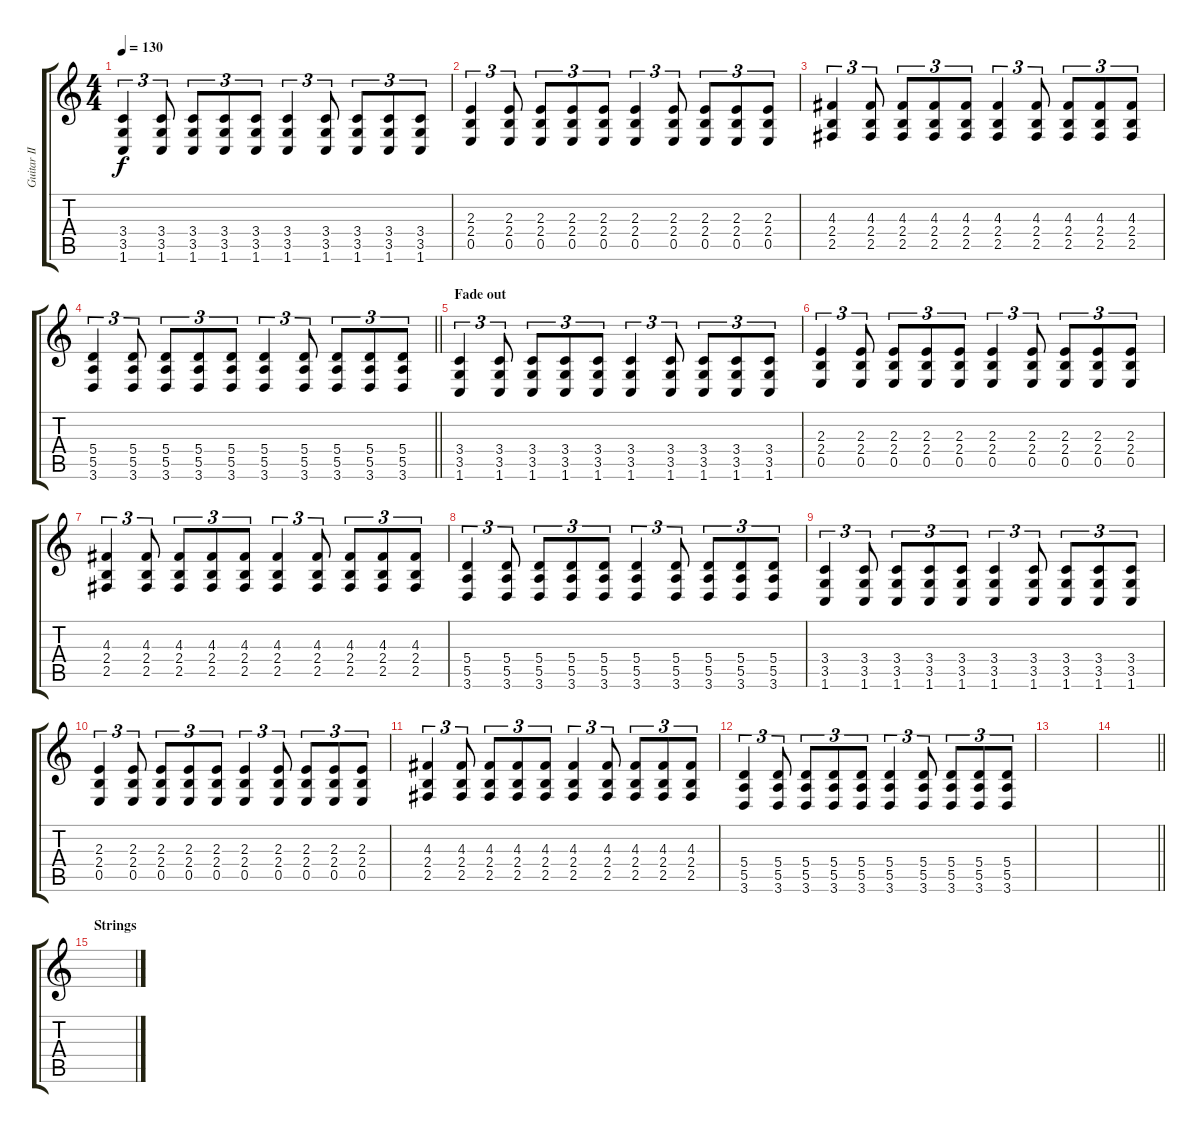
\track ("Guitar II" "Guitar II") {instrument distortionguitar}
\staff {score tabs}
\tuning (B3 Gb3 D3 A2 E2 B1) {hide}
\ts (4 4)
\tempo 130
\clef g2
\ks c
(3.4 3.5 1.6).4{tu (3 2) dy f} (3.4 3.5 1.6).8{tu (3 2)} (3.4 3.5 1.6).8{tu (3 2)} (3.4 3.5 1.6).8{tu (3 2)} (3.4 3.5 1.6).8{tu (3 2)} (3.4 3.5 1.6).4{tu (3 2)} (3.4 3.5 1.6).8{tu (3 2)} (3.4 3.5 1.6).8{tu (3 2)} (3.4 3.5 1.6).8{tu (3 2)} (3.4 3.5 1.6).8{tu (3 2)} |
(2.3 2.4 0.5).4{tu (3 2)} (2.3 2.4 0.5).8{tu (3 2)} (2.3 2.4 0.5).8{tu (3 2)} (2.3 2.4 0.5).8{tu (3 2)} (2.3 2.4 0.5).8{tu (3 2)} (2.3 2.4 0.5).4{tu (3 2)} (2.3 2.4 0.5).8{tu (3 2)} (2.3 2.4 0.5).8{tu (3 2)} (2.3 2.4 0.5).8{tu (3 2)} (2.3 2.4 0.5).8{tu (3 2)} |
(4.3 2.4 2.5).4{tu (3 2)} (4.3 2.4 2.5).8{tu (3 2)} (4.3 2.4 2.5).8{tu (3 2)} (4.3 2.4 2.5).8{tu (3 2)} (4.3 2.4 2.5).8{tu (3 2)} (4.3 2.4 2.5).4{tu (3 2)} (4.3 2.4 2.5).8{tu (3 2)} (4.3 2.4 2.5).8{tu (3 2)} (4.3 2.4 2.5).8{tu (3 2)} (4.3 2.4 2.5).8{tu (3 2)} |
\barLineRight lightlight
(5.4 5.5 3.6).4{tu (3 2)} (5.4 5.5 3.6).8{tu (3 2)} (5.4 5.5 3.6).8{tu (3 2)} (5.4 5.5 3.6).8{tu (3 2)} (5.4 5.5 3.6).8{tu (3 2)} (5.4 5.5 3.6).4{tu (3 2)} (5.4 5.5 3.6).8{tu (3 2)} (5.4 5.5 3.6).8{tu (3 2)} (5.4 5.5 3.6).8{tu (3 2)} (5.4 5.5 3.6).8{tu (3 2)} |
\section ("" "Fade out")
(3.4 3.5 1.6).4{tu (3 2) volume 7} (3.4 3.5 1.6).8{tu (3 2)} (3.4 3.5 1.6).8{tu (3 2)} (3.4 3.5 1.6).8{tu (3 2)} (3.4 3.5 1.6).8{tu (3 2)} (3.4 3.5 1.6).4{tu (3 2)} (3.4 3.5 1.6).8{tu (3 2)} (3.4 3.5 1.6).8{tu (3 2)} (3.4 3.5 1.6).8{tu (3 2)} (3.4 3.5 1.6).8{tu (3 2)} |
(2.3 2.4 0.5).4{tu (3 2)} (2.3 2.4 0.5).8{tu (3 2)} (2.3 2.4 0.5).8{tu (3 2)} (2.3 2.4 0.5).8{tu (3 2)} (2.3 2.4 0.5).8{tu (3 2)} (2.3 2.4 0.5).4{tu (3 2)} (2.3 2.4 0.5).8{tu (3 2)} (2.3 2.4 0.5).8{tu (3 2)} (2.3 2.4 0.5).8{tu (3 2)} (2.3 2.4 0.5).8{tu (3 2)} |
(4.3 2.4 2.5).4{tu (3 2)} (4.3 2.4 2.5).8{tu (3 2)} (4.3 2.4 2.5).8{tu (3 2)} (4.3 2.4 2.5).8{tu (3 2)} (4.3 2.4 2.5).8{tu (3 2)} (4.3 2.4 2.5).4{tu (3 2)} (4.3 2.4 2.5).8{tu (3 2)} (4.3 2.4 2.5).8{tu (3 2)} (4.3 2.4 2.5).8{tu (3 2)} (4.3 2.4 2.5).8{tu (3 2)} |
(5.4 5.5 3.6).4{tu (3 2)} (5.4 5.5 3.6).8{tu (3 2)} (5.4 5.5 3.6).8{tu (3 2)} (5.4 5.5 3.6).8{tu (3 2)} (5.4 5.5 3.6).8{tu (3 2)} (5.4 5.5 3.6).4{tu (3 2)} (5.4 5.5 3.6).8{tu (3 2)} (5.4 5.5 3.6).8{tu (3 2)} (5.4 5.5 3.6).8{tu (3 2)} (5.4 5.5 3.6).8{tu (3 2)} |
(3.4 3.5 1.6).4{tu (3 2) volume 0} (3.4 3.5 1.6).8{tu (3 2)} (3.4 3.5 1.6).8{tu (3 2)} (3.4 3.5 1.6).8{tu (3 2)} (3.4 3.5 1.6).8{tu (3 2)} (3.4 3.5 1.6).4{tu (3 2)} (3.4 3.5 1.6).8{tu (3 2)} (3.4 3.5 1.6).8{tu (3 2)} (3.4 3.5 1.6).8{tu (3 2)} (3.4 3.5 1.6).8{tu (3 2)} |
(2.3 2.4 0.5).4{tu (3 2)} (2.3 2.4 0.5).8{tu (3 2)} (2.3 2.4 0.5).8{tu (3 2)} (2.3 2.4 0.5).8{tu (3 2)} (2.3 2.4 0.5).8{tu (3 2)} (2.3 2.4 0.5).4{tu (3 2)} (2.3 2.4 0.5).8{tu (3 2)} (2.3 2.4 0.5).8{tu (3 2)} (2.3 2.4 0.5).8{tu (3 2)} (2.3 2.4 0.5).8{tu (3 2)} |
(4.3 2.4 2.5).4{tu (3 2)} (4.3 2.4 2.5).8{tu (3 2)} (4.3 2.4 2.5).8{tu (3 2)} (4.3 2.4 2.5).8{tu (3 2)} (4.3 2.4 2.5).8{tu (3 2)} (4.3 2.4 2.5).4{tu (3 2)} (4.3 2.4 2.5).8{tu (3 2)} (4.3 2.4 2.5).8{tu (3 2)} (4.3 2.4 2.5).8{tu (3 2)} (4.3 2.4 2.5).8{tu (3 2)} |
(5.4 5.5 3.6).4{tu (3 2)} (5.4 5.5 3.6).8{tu (3 2)} (5.4 5.5 3.6).8{tu (3 2)} (5.4 5.5 3.6).8{tu (3 2)} (5.4 5.5 3.6).8{tu (3 2)} (5.4 5.5 3.6).4{tu (3 2)} (5.4 5.5 3.6).8{tu (3 2)} (5.4 5.5 3.6).8{tu (3 2)} (5.4 5.5 3.6).8{tu (3 2)} (5.4 5.5 3.6).8{tu (3 2)} |
|
\barLineRight lightlight
|
\section ("" "Strings")
